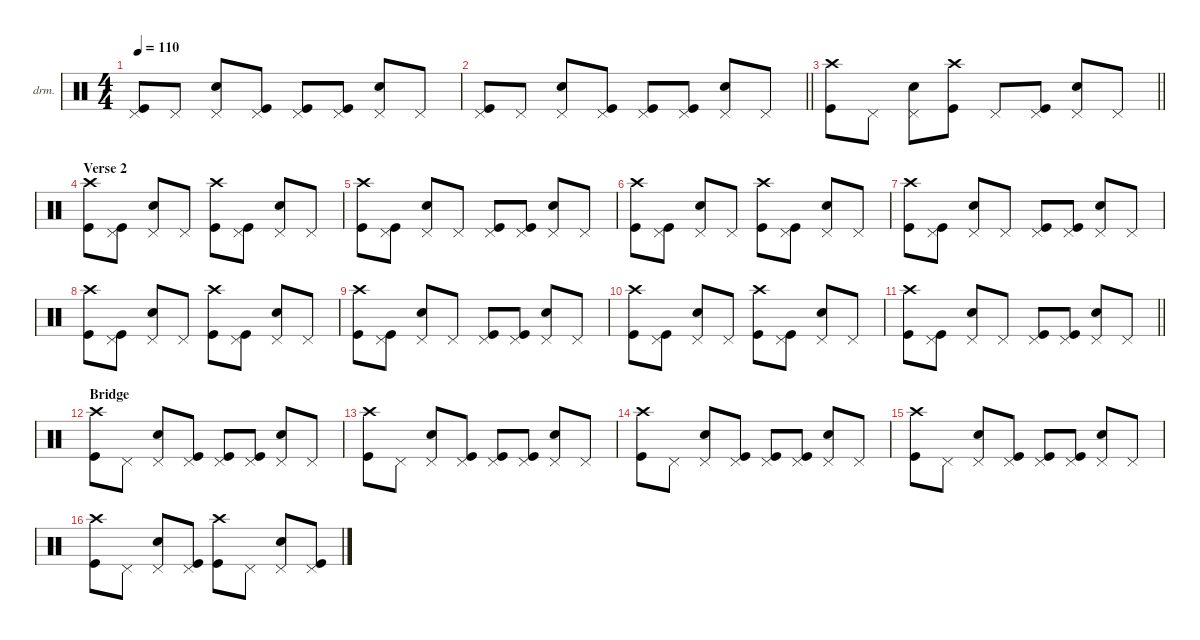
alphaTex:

\defaultSystemsLayout 4
\hideDynamics
\bracketExtendMode nobrackets
\firstSystemTrackNameOrientation horizontal
\otherSystemsTrackNameOrientation horizontal
\track ("Trommer" "drm.") {instrument percussion}
\staff {score}
\articulation defaults
\ts (4 4)
\tempo 110
\clef neutral
\ks c
("Pedal Hi-Hat (hit)" "Kick (hit)").8{dy f beam Up} "Pedal Hi-Hat (hit)".8{beam Up} ("Pedal Hi-Hat (hit)" "Snare (hit) 2").8{beam Up} ("Pedal Hi-Hat (hit)" "Kick (hit)").8{beam Up} ("Pedal Hi-Hat (hit)" "Kick (hit)").8{beam Up} ("Pedal Hi-Hat (hit)" "Kick (hit)").8{beam Up} ("Pedal Hi-Hat (hit)" "Snare (hit) 2").8{beam Up} "Pedal Hi-Hat (hit)".8{beam Up} |
\barLineRight lightlight
("Pedal Hi-Hat (hit)" "Kick (hit)").8{beam Up} "Pedal Hi-Hat (hit)".8{beam Up} ("Pedal Hi-Hat (hit)" "Snare (hit) 2").8{beam Up} ("Pedal Hi-Hat (hit)" "Kick (hit)").8{beam Up} ("Pedal Hi-Hat (hit)" "Kick (hit)").8{beam Up} ("Pedal Hi-Hat (hit)" "Kick (hit)").8{beam Up} ("Pedal Hi-Hat (hit)" "Snare (hit) 2").8{beam Up} "Pedal Hi-Hat (hit)".8{beam Up} |
\barLineRight lightlight
("Crash high (hit)" "Kick (hit)").8{beam Down} "Pedal Hi-Hat (hit)".8{beam Down} ("Pedal Hi-Hat (hit)" "Snare (hit) 2").8{beam Down} ("Crash high (hit)" "Kick (hit)").8{beam Down} "Pedal Hi-Hat (hit)".8{beam Up} ("Pedal Hi-Hat (hit)" "Kick (hit)").8{beam Up} ("Pedal Hi-Hat (hit)" "Snare (hit) 2").8{beam Up} "Pedal Hi-Hat (hit)".8{beam Up} |
\section ("" "Verse 2")
("Crash high (hit)" "Kick (hit)").8{dy mp beam Down} ("Pedal Hi-Hat (hit)" "Kick (hit)").8{dy f beam Down} ("Pedal Hi-Hat (hit)" "Snare (hit) 2").8{beam Up} "Pedal Hi-Hat (hit)".8{beam Up} ("Crash high (hit)" "Kick (hit)").8{dy mp beam Down} ("Pedal Hi-Hat (hit)" "Kick (hit)").8{dy f beam Down} ("Pedal Hi-Hat (hit)" "Snare (hit) 2").8{beam Up} "Pedal Hi-Hat (hit)".8{beam Up} |
("Crash high (hit)" "Kick (hit)").8{dy mp beam Down} ("Pedal Hi-Hat (hit)" "Kick (hit)").8{dy f beam Down} ("Pedal Hi-Hat (hit)" "Snare (hit) 2").8{beam Up} "Pedal Hi-Hat (hit)".8{beam Up} ("Pedal Hi-Hat (hit)" "Kick (hit)").8{beam Up} ("Pedal Hi-Hat (hit)" "Kick (hit)").8{beam Up} ("Pedal Hi-Hat (hit)" "Snare (hit) 2").8{beam Up} "Pedal Hi-Hat (hit)".8{beam Up} |
("Crash high (hit)" "Kick (hit)").8{dy mp beam Down} ("Pedal Hi-Hat (hit)" "Kick (hit)").8{dy f beam Down} ("Pedal Hi-Hat (hit)" "Snare (hit) 2").8{beam Up} "Pedal Hi-Hat (hit)".8{beam Up} ("Crash high (hit)" "Kick (hit)").8{dy mp beam Down} ("Pedal Hi-Hat (hit)" "Kick (hit)").8{dy f beam Down} ("Pedal Hi-Hat (hit)" "Snare (hit) 2").8{beam Up} "Pedal Hi-Hat (hit)".8{beam Up} |
("Crash high (hit)" "Kick (hit)").8{dy mp beam Down} ("Pedal Hi-Hat (hit)" "Kick (hit)").8{dy f beam Down} ("Pedal Hi-Hat (hit)" "Snare (hit) 2").8{beam Up} "Pedal Hi-Hat (hit)".8{beam Up} ("Pedal Hi-Hat (hit)" "Kick (hit)").8{beam Up} ("Pedal Hi-Hat (hit)" "Kick (hit)").8{beam Up} ("Pedal Hi-Hat (hit)" "Snare (hit) 2").8{beam Up} "Pedal Hi-Hat (hit)".8{beam Up} |
("Crash high (hit)" "Kick (hit)").8{dy mp beam Down} ("Pedal Hi-Hat (hit)" "Kick (hit)").8{dy f beam Down} ("Pedal Hi-Hat (hit)" "Snare (hit) 2").8{beam Up} "Pedal Hi-Hat (hit)".8{beam Up} ("Crash high (hit)" "Kick (hit)").8{dy mp beam Down} ("Pedal Hi-Hat (hit)" "Kick (hit)").8{dy f beam Down} ("Pedal Hi-Hat (hit)" "Snare (hit) 2").8{beam Up} "Pedal Hi-Hat (hit)".8{beam Up} |
("Crash high (hit)" "Kick (hit)").8{dy mp beam Down} ("Pedal Hi-Hat (hit)" "Kick (hit)").8{dy f beam Down} ("Pedal Hi-Hat (hit)" "Snare (hit) 2").8{beam Up} "Pedal Hi-Hat (hit)".8{beam Up} ("Pedal Hi-Hat (hit)" "Kick (hit)").8{beam Up} ("Pedal Hi-Hat (hit)" "Kick (hit)").8{beam Up} ("Pedal Hi-Hat (hit)" "Snare (hit) 2").8{beam Up} "Pedal Hi-Hat (hit)".8{beam Up} |
("Crash high (hit)" "Kick (hit)").8{dy mp beam Down} ("Pedal Hi-Hat (hit)" "Kick (hit)").8{dy f beam Down} ("Pedal Hi-Hat (hit)" "Snare (hit) 2").8{beam Up} "Pedal Hi-Hat (hit)".8{beam Up} ("Crash high (hit)" "Kick (hit)").8{dy mp beam Down} ("Pedal Hi-Hat (hit)" "Kick (hit)").8{dy f beam Down} ("Pedal Hi-Hat (hit)" "Snare (hit) 2").8{beam Up} "Pedal Hi-Hat (hit)".8{beam Up} |
\barLineRight lightlight
("Crash high (hit)" "Kick (hit)").8{dy mp beam Down} ("Pedal Hi-Hat (hit)" "Kick (hit)").8{dy f beam Down} ("Pedal Hi-Hat (hit)" "Snare (hit) 2").8{beam Up} "Pedal Hi-Hat (hit)".8{beam Up} ("Pedal Hi-Hat (hit)" "Kick (hit)").8{beam Up} ("Pedal Hi-Hat (hit)" "Kick (hit)").8{beam Up} ("Pedal Hi-Hat (hit)" "Snare (hit) 2").8{beam Up} "Pedal Hi-Hat (hit)".8{beam Up} |
\section ("" "Bridge")
("Crash high (hit)" "Kick (hit)").8{beam Down} "Pedal Hi-Hat (hit)".8{beam Down} ("Pedal Hi-Hat (hit)" "Snare (hit) 2").8{beam Up} ("Pedal Hi-Hat (hit)" "Kick (hit)").8{beam Up} ("Pedal Hi-Hat (hit)" "Kick (hit)").8{beam Up} ("Pedal Hi-Hat (hit)" "Kick (hit)").8{beam Up} ("Pedal Hi-Hat (hit)" "Snare (hit) 2").8{beam Up} "Pedal Hi-Hat (hit)".8{beam Up} |
("Crash high (hit)" "Kick (hit)").8{beam Down} "Pedal Hi-Hat (hit)".8{beam Down} ("Pedal Hi-Hat (hit)" "Snare (hit) 2").8{beam Up} ("Pedal Hi-Hat (hit)" "Kick (hit)").8{beam Up} ("Pedal Hi-Hat (hit)" "Kick (hit)").8{beam Up} ("Pedal Hi-Hat (hit)" "Kick (hit)").8{beam Up} ("Pedal Hi-Hat (hit)" "Snare (hit) 2").8{beam Up} "Pedal Hi-Hat (hit)".8{beam Up} |
("Crash high (hit)" "Kick (hit)").8{beam Down} "Pedal Hi-Hat (hit)".8{beam Down} ("Pedal Hi-Hat (hit)" "Snare (hit) 2").8{beam Up} ("Pedal Hi-Hat (hit)" "Kick (hit)").8{beam Up} ("Pedal Hi-Hat (hit)" "Kick (hit)").8{beam Up} ("Pedal Hi-Hat (hit)" "Kick (hit)").8{beam Up} ("Pedal Hi-Hat (hit)" "Snare (hit) 2").8{beam Up} "Pedal Hi-Hat (hit)".8{beam Up} |
("Crash high (hit)" "Kick (hit)").8{beam Down} "Pedal Hi-Hat (hit)".8{beam Down} ("Pedal Hi-Hat (hit)" "Snare (hit) 2").8{beam Up} ("Pedal Hi-Hat (hit)" "Kick (hit)").8{beam Up} ("Pedal Hi-Hat (hit)" "Kick (hit)").8{beam Up} ("Pedal Hi-Hat (hit)" "Kick (hit)").8{beam Up} ("Pedal Hi-Hat (hit)" "Snare (hit) 2").8{beam Up} "Pedal Hi-Hat (hit)".8{beam Up} |
("Crash high (hit)" "Kick (hit)").8{beam Down} "Pedal Hi-Hat (hit)".8{beam Down} ("Pedal Hi-Hat (hit)" "Snare (hit) 2").8{beam Up} ("Pedal Hi-Hat (hit)" "Kick (hit)").8{beam Up} ("Crash high (hit)" "Kick (hit)").8{beam Down} "Pedal Hi-Hat (hit)".8{beam Down} ("Pedal Hi-Hat (hit)" "Snare (hit) 2").8{beam Up} ("Pedal Hi-Hat (hit)" "Kick (hit)").8{beam Up}
